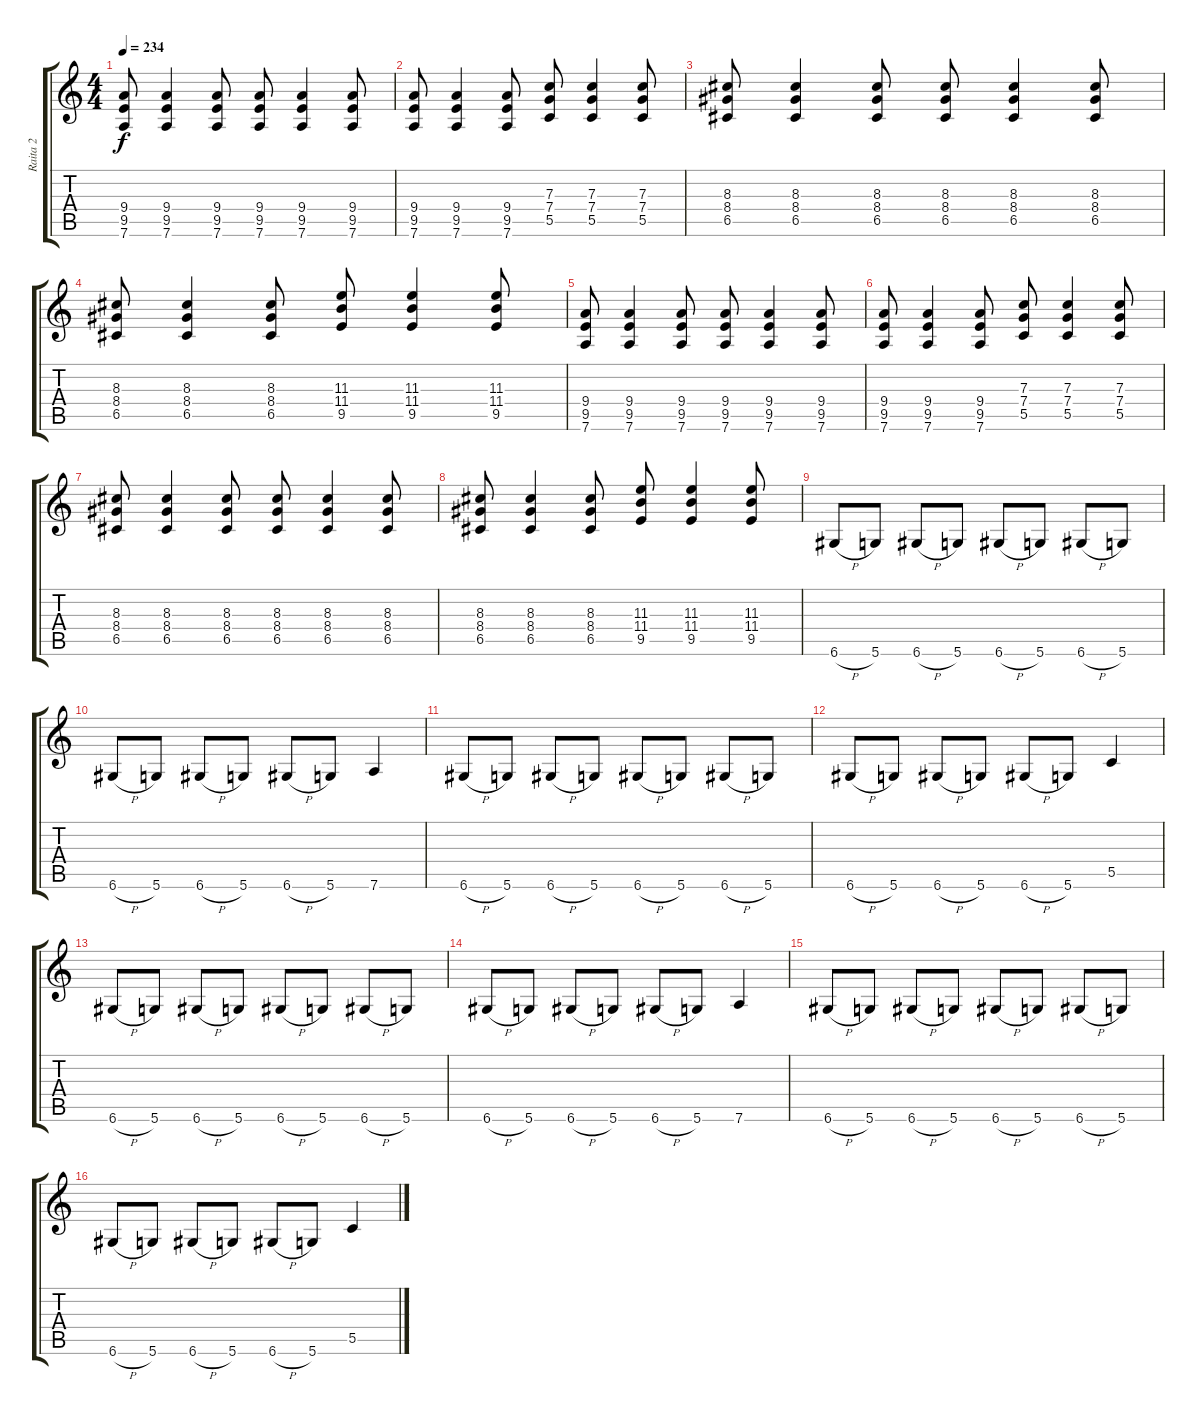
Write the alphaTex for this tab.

\track ("Raita 2" "Raita 2") {instrument distortionguitar}
\staff {score tabs}
\tuning (Eb4 Bb3 F3 C3 G2 D2) {hide}
\ts (4 4)
\tempo 234
\clef g2
\ks c
(9.4 9.5 7.6).8{dy f} (9.4 9.5 7.6).4 (9.4 9.5 7.6).8 (9.4 9.5 7.6).8 (9.4 9.5 7.6).4 (9.4 9.5 7.6).8 |
(9.4 9.5 7.6).8 (9.4 9.5 7.6).4 (9.4 9.5 7.6).8 (7.3 7.4 5.5).8 (7.3 7.4 5.5).4 (7.3 7.4 5.5).8 |
(8.3 8.4 6.5).8 (8.3 8.4 6.5).4 (8.3 8.4 6.5).8 (8.3 8.4 6.5).8 (8.3 8.4 6.5).4 (8.3 8.4 6.5).8 |
(8.3 8.4 6.5).8 (8.3 8.4 6.5).4 (8.3 8.4 6.5).8 (11.3 11.4 9.5).8 (11.3 11.4 9.5).4 (11.3 11.4 9.5).8 |
(9.4 9.5 7.6).8 (9.4 9.5 7.6).4 (9.4 9.5 7.6).8 (9.4 9.5 7.6).8 (9.4 9.5 7.6).4 (9.4 9.5 7.6).8 |
(9.4 9.5 7.6).8 (9.4 9.5 7.6).4 (9.4 9.5 7.6).8 (7.3 7.4 5.5).8 (7.3 7.4 5.5).4 (7.3 7.4 5.5).8 |
(8.3 8.4 6.5).8 (8.3 8.4 6.5).4 (8.3 8.4 6.5).8 (8.3 8.4 6.5).8 (8.3 8.4 6.5).4 (8.3 8.4 6.5).8 |
(8.3 8.4 6.5).8 (8.3 8.4 6.5).4 (8.3 8.4 6.5).8 (11.3 11.4 9.5).8 (11.3 11.4 9.5).4 (11.3 11.4 9.5).8 |
6.6{h}.8 5.6.8 6.6{h}.8 5.6.8 6.6{h}.8 5.6.8 6.6{h}.8 5.6.8 |
6.6{h}.8 5.6.8 6.6{h}.8 5.6.8 6.6{h}.8 5.6.8 7.6.4 |
6.6{h}.8 5.6.8 6.6{h}.8 5.6.8 6.6{h}.8 5.6.8 6.6{h}.8 5.6.8 |
6.6{h}.8 5.6.8 6.6{h}.8 5.6.8 6.6{h}.8 5.6.8 5.5.4 |
6.6{h}.8 5.6.8 6.6{h}.8 5.6.8 6.6{h}.8 5.6.8 6.6{h}.8 5.6.8 |
6.6{h}.8 5.6.8 6.6{h}.8 5.6.8 6.6{h}.8 5.6.8 7.6.4 |
6.6{h}.8 5.6.8 6.6{h}.8 5.6.8 6.6{h}.8 5.6.8 6.6{h}.8 5.6.8 |
6.6{h}.8 5.6.8 6.6{h}.8 5.6.8 6.6{h}.8 5.6.8 5.5.4
